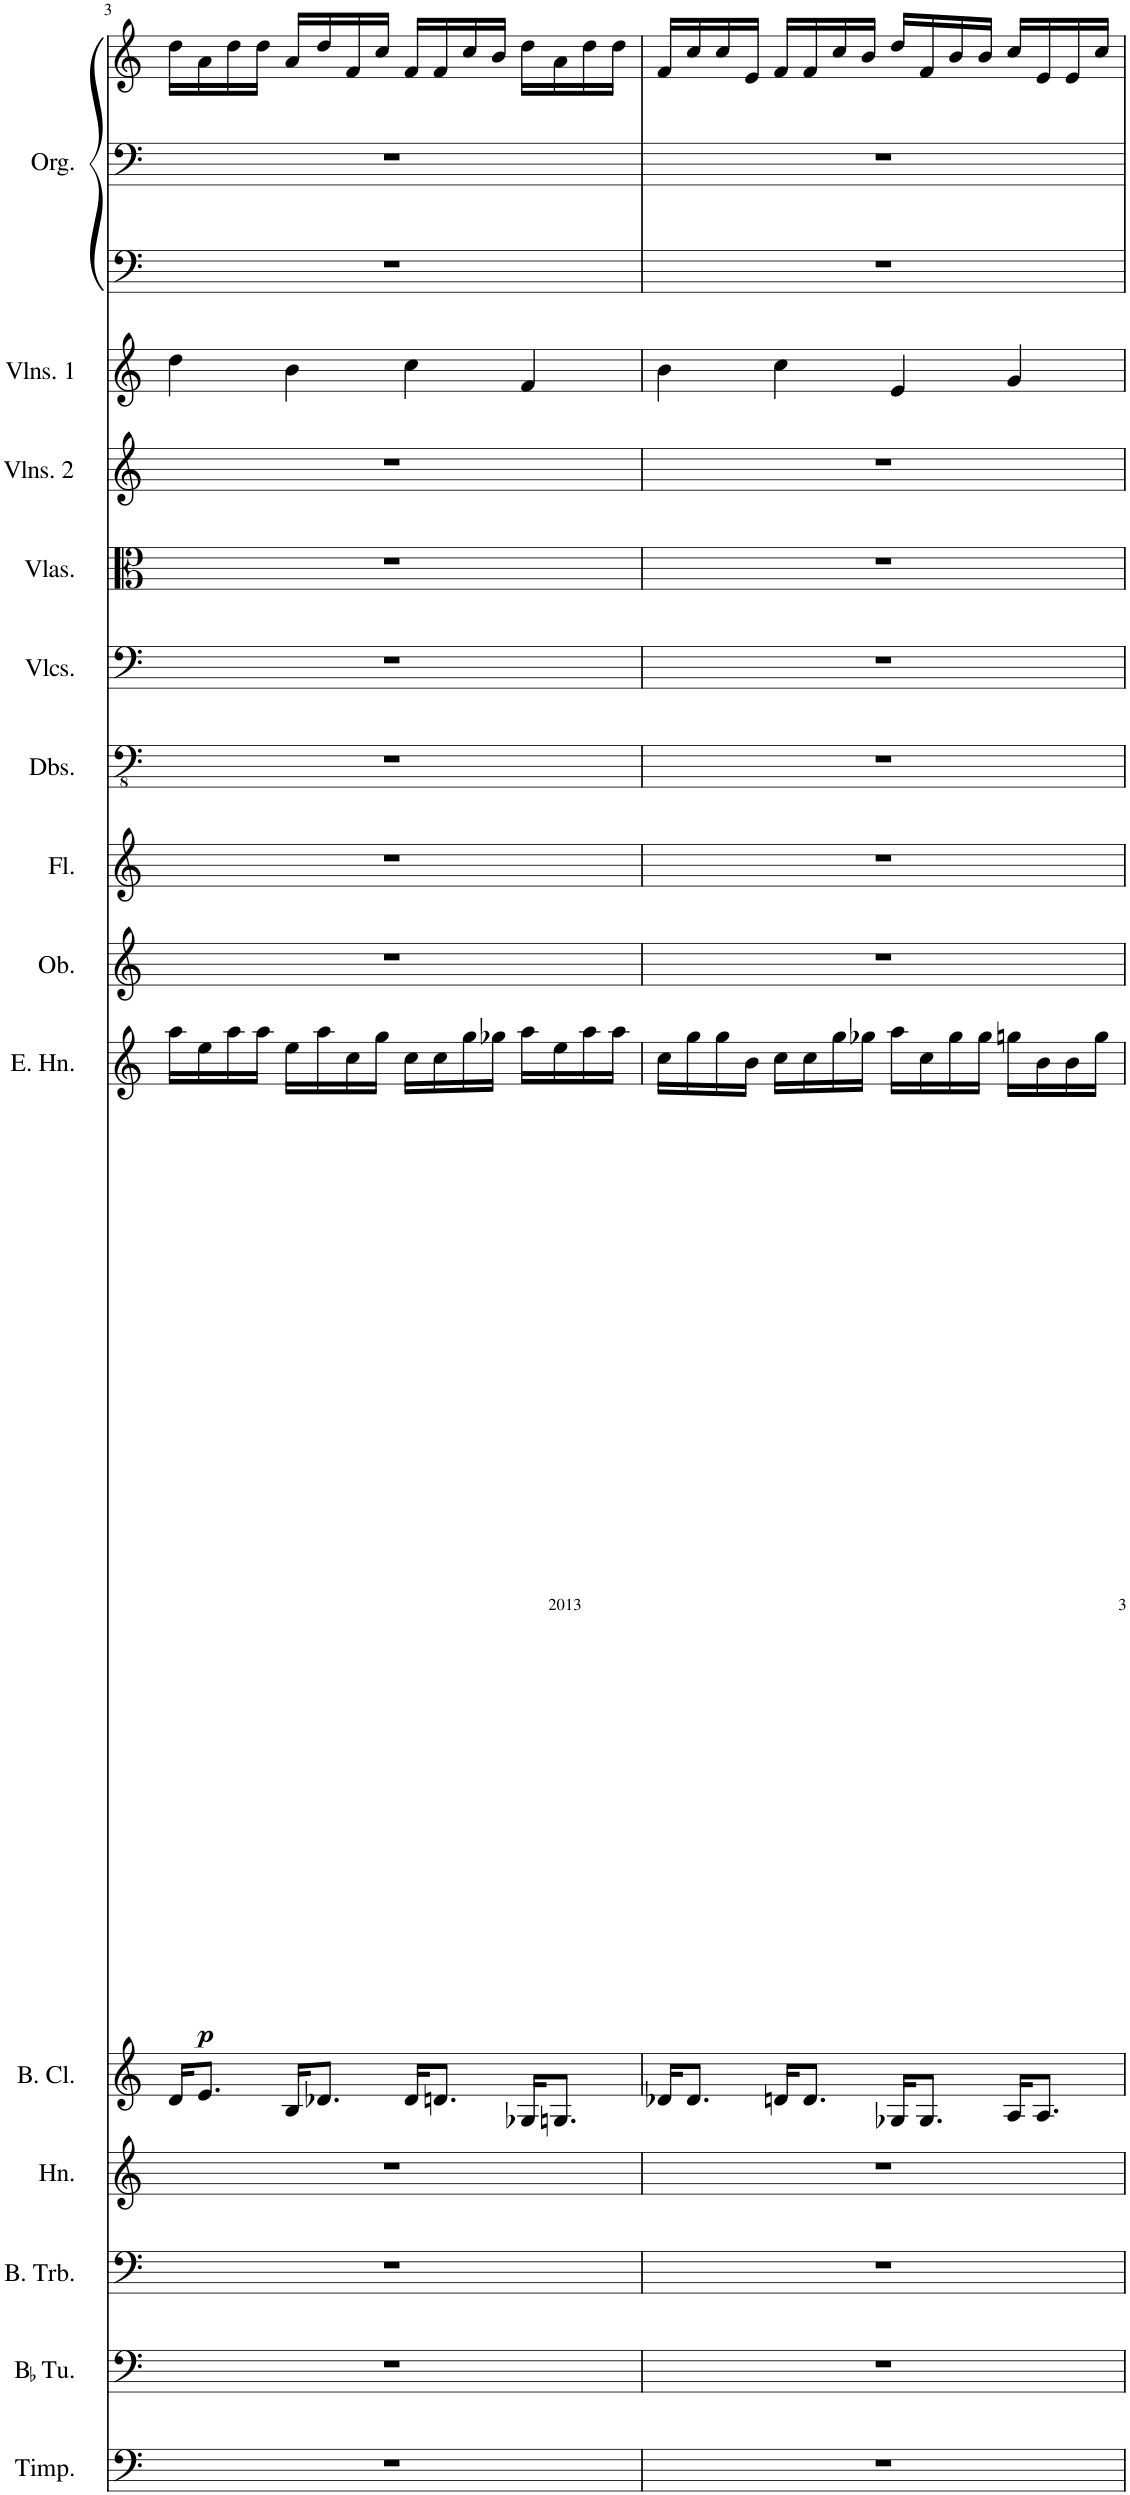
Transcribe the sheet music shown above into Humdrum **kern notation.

**kern	**kern	**kern	**kern	**kern	**kern	**dynam	**kern	**kern	**kern	**kern	**kern	**kern	**kern	**kern	**kern	**kern
*part14	*part13	*part12	*part11	*part10	*part9	*part9	*part8	*part7	*part6	*part5	*part4	*part3	*part2	*part1	*part1	*part1
*staff16	*staff15	*staff14	*staff13	*staff12	*staff11	*staff11	*staff10	*staff9	*staff8	*staff7	*staff6	*staff5	*staff4	*staff3	*staff2	*staff1
*I"Timpani	*I"BaccidentalFlat Tuba	*I"Bass Trombone	*I"Horn	*I"Bass Clarinet	*I"English Horn	*	*I"Oboe	*I"Flute	*I"Double Basses	*I"Violoncellos	*I"Violas	*I"Violins 2	*I"Violins 1	*I"Organ	*	*
*I'Timp.	*I'BaccidentalFlat Tu.	*I'B. Trb.	*I'Hn.	*I'B. Cl.	*I'E. Hn.	*	*I'Ob.	*I'Fl.	*I'Dbs.	*I'Vlcs.	*I'Vlas.	*I'Vlns. 2	*I'Vlns. 1	*I'Org.	*	*
!!LO:PB:g=z
*clefF4	*clefF4	*clefF4	*clefG2	*clefG2	*clefG2	*	*clefG2	*clefG2	*clefFv4	*clefF4	*clefC3	*clefG2	*clefG2	*clefF4	*clefF4	*clefG2
*	*	*	*Trd4c7	*Trd8c14	*Trd4c7	*	*	*	*	*	*	*	*	*	*	*
*k[]	*k[]	*k[]	*k[]	*k[]	*k[]	*	*k[]	*k[]	*k[]	*k[]	*k[]	*k[]	*k[]	*k[]	*k[]	*k[]
*M4/4	*M4/4	*M4/4	*M4/4	*M4/4	*M4/4	*	*M4/4	*M4/4	*M4/4	*M4/4	*M4/4	*M4/4	*M4/4	*M4/4	*M4/4	*M4/4
=3	=3	=3	=3	=3	=3	=3	=3	=3	=3	=3	=3	=3	=3	=3	=3	=3
!	!	!	!	!	!	!LO:DY:b	!	!	!	!	!	!	!	!	!	!
1r	1r	1r	1r	16d/KL	16aa\LL	p	1r	1r	1r	1r	1r	1r	4dd\	1r	1r	16dd\LL
.	.	.	.	8.e/J	16ee\	.	.	.	.	.	.	.	.	.	.	16a\
.	.	.	.	.	16aa\	.	.	.	.	.	.	.	.	.	.	16dd\
.	.	.	.	.	16aa\JJ	.	.	.	.	.	.	.	.	.	.	16dd\JJ
.	.	.	.	16B/KL	16ee\LL	.	.	.	.	.	.	.	4b\	.	.	16a/LL
.	.	.	.	8.d-X/J	16aa\	.	.	.	.	.	.	.	.	.	.	16dd/
.	.	.	.	.	16cc\	.	.	.	.	.	.	.	.	.	.	16f/
.	.	.	.	.	16gg\JJ	.	.	.	.	.	.	.	.	.	.	16cc/JJ
.	.	.	.	16d-/KL	16cc\LL	.	.	.	.	.	.	.	4cc\	.	.	16f/LL
.	.	.	.	8.dn/J	16cc\	.	.	.	.	.	.	.	.	.	.	16f/
.	.	.	.	.	16gg\	.	.	.	.	.	.	.	.	.	.	16cc/
.	.	.	.	.	16gg-X\JJ	.	.	.	.	.	.	.	.	.	.	16b/JJ
.	.	.	.	16G-X/KL	16aa\LL	.	.	.	.	.	.	.	4f/	.	.	16dd\LL
.	.	.	.	8.Gn/J	16ee\	.	.	.	.	.	.	.	.	.	.	16a\
.	.	.	.	.	16aa\	.	.	.	.	.	.	.	.	.	.	16dd\
.	.	.	.	.	16aa\JJ	.	.	.	.	.	.	.	.	.	.	16dd\JJ
=4	=4	=4	=4	=4	=4	=4	=4	=4	=4	=4	=4	=4	=4	=4	=4	=4
1r	1r	1r	1r	16d-X/KL	16cc\LL	.	1r	1r	1r	1r	1r	1r	4b\	1r	1r	16f/LL
.	.	.	.	8.d-/J	16gg\	.	.	.	.	.	.	.	.	.	.	16cc/
.	.	.	.	.	16gg\	.	.	.	.	.	.	.	.	.	.	16cc/
.	.	.	.	.	16b\JJ	.	.	.	.	.	.	.	.	.	.	16e/JJ
.	.	.	.	16dn/KL	16cc\LL	.	.	.	.	.	.	.	4cc\	.	.	16f/LL
.	.	.	.	8.d/J	16cc\	.	.	.	.	.	.	.	.	.	.	16f/
.	.	.	.	.	16gg\	.	.	.	.	.	.	.	.	.	.	16cc/
.	.	.	.	.	16gg-X\JJ	.	.	.	.	.	.	.	.	.	.	16b/JJ
.	.	.	.	16G-X/KL	16aa\LL	.	.	.	.	.	.	.	4e/	.	.	16dd/LL
.	.	.	.	8.G-/J	16cc\	.	.	.	.	.	.	.	.	.	.	16f/
.	.	.	.	.	16gg-\	.	.	.	.	.	.	.	.	.	.	16b/
.	.	.	.	.	16gg-\JJ	.	.	.	.	.	.	.	.	.	.	16b/JJ
.	.	.	.	16A/KL	16ggn\LL	.	.	.	.	.	.	.	4g/	.	.	16cc/LL
.	.	.	.	8.A/J	16b\	.	.	.	.	.	.	.	.	.	.	16e/
.	.	.	.	.	16b\	.	.	.	.	.	.	.	.	.	.	16e/
.	.	.	.	.	16gg\JJ	.	.	.	.	.	.	.	.	.	.	16cc/JJ
=	=	=	=	=	=	=	=	=	=	=	=	=	=	=	=	=
*-	*-	*-	*-	*-	*-	*-	*-	*-	*-	*-	*-	*-	*-	*-	*-	*-
